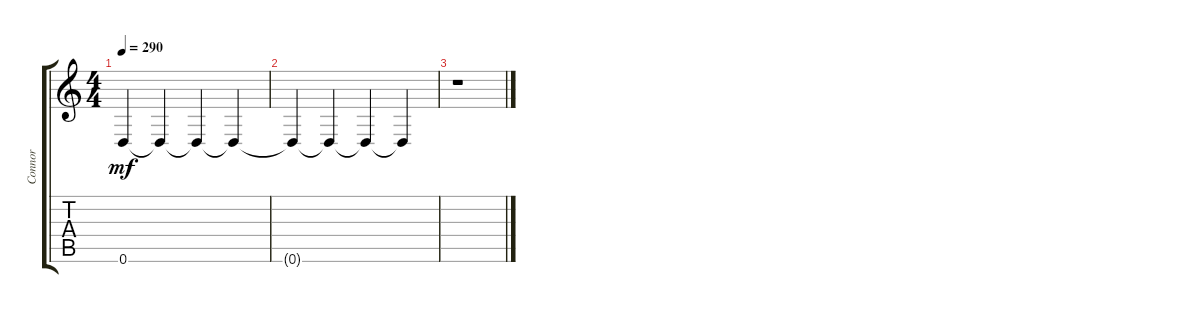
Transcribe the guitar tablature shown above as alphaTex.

\track ("Connor" "Connor") {instrument distortionguitar}
\staff {score tabs}
\tuning (D4 A3 F3 C3 G2 D2) {hide}
\ts (4 4)
\tempo 290
\clef g2
\ks c
0.6{t}.4{dy mf} 0.6{t}.4 0.6{t}.4 0.6{t}.4 |
0.6{t}.4 0.6{t}.4 0.6{t}.4 0.6{t}.4 |
r.1
